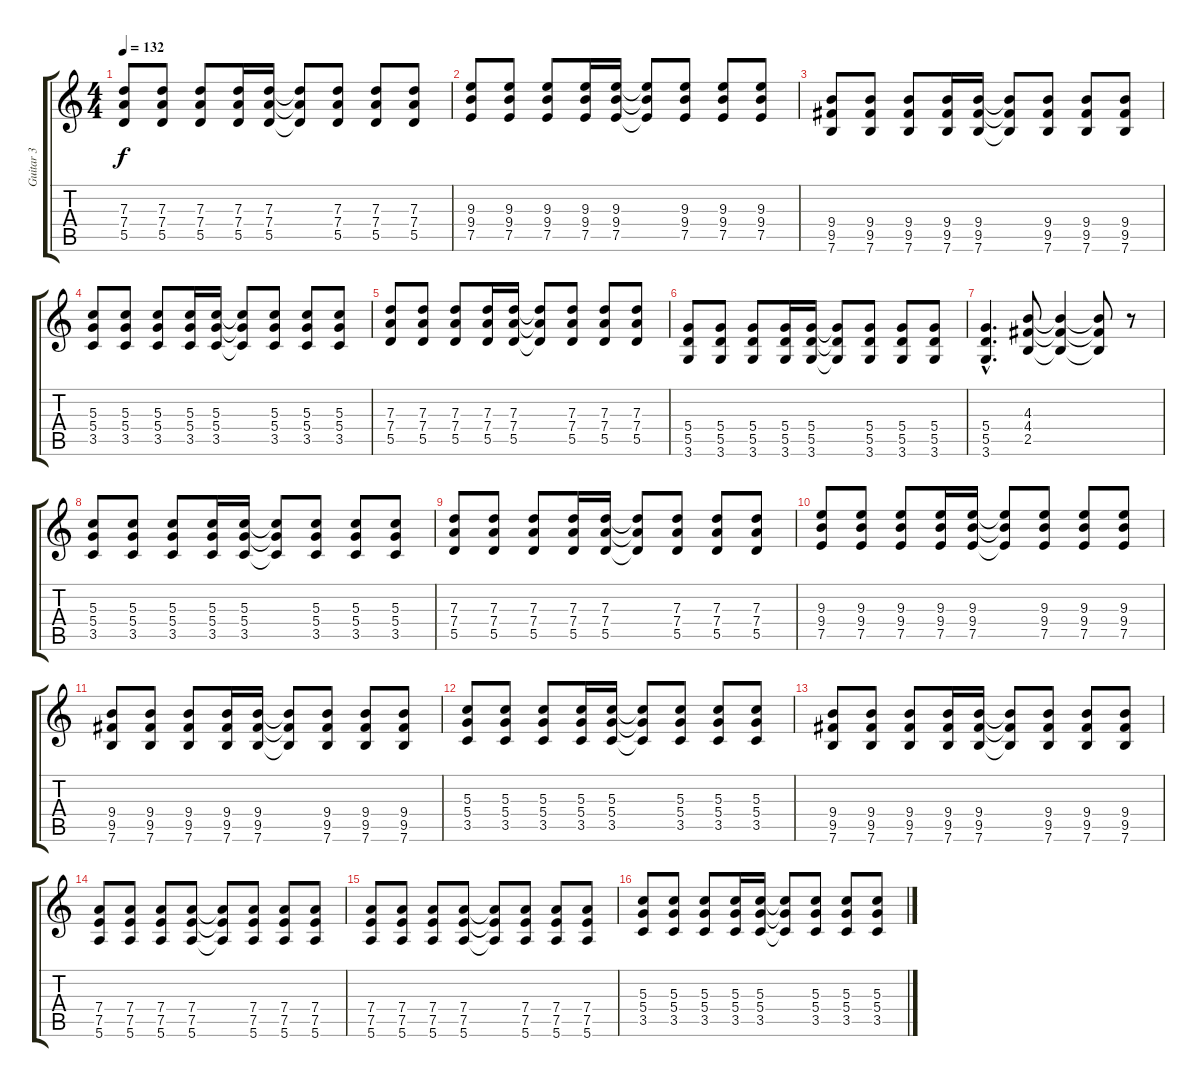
\track ("Guitar 3" "Guitar 3") {instrument distortionguitar}
\staff {score tabs}
\tuning (E4 B3 G3 D3 A2 E2) {hide}
\ts (4 4)
\tempo 132
\clef g2
\ks c
(7.3 7.4 5.5).8{dy f} (7.3 7.4 5.5).8 (7.3 7.4 5.5).8 (7.3 7.4 5.5).16 (7.3 7.4 5.5).16 (7.3{t} 7.4{t} 5.5{t}).8 (7.3 7.4 5.5).8 (7.3 7.4 5.5).8 (7.3 7.4 5.5).8 |
(9.3 9.4 7.5).8 (9.3 9.4 7.5).8 (9.3 9.4 7.5).8 (9.3 9.4 7.5).16 (9.3 9.4 7.5).16 (9.3{t} 9.4{t} 7.5{t}).8 (9.3 9.4 7.5).8 (9.3 9.4 7.5).8 (9.3 9.4 7.5).8 |
(9.4 9.5 7.6).8 (9.4 9.5 7.6).8 (9.4 9.5 7.6).8 (9.4 9.5 7.6).16 (9.4 9.5 7.6).16 (9.4{t} 9.5{t} 7.6{t}).8 (9.4 9.5 7.6).8 (9.4 9.5 7.6).8 (9.4 9.5 7.6).8 |
(5.3 5.4 3.5).8 (5.3 5.4 3.5).8 (5.3 5.4 3.5).8 (5.3 5.4 3.5).16 (5.3 5.4 3.5).16 (5.3{t} 5.4{t} 3.5{t}).8 (5.3 5.4 3.5).8 (5.3 5.4 3.5).8 (5.3 5.4 3.5).8 |
(7.3 7.4 5.5).8 (7.3 7.4 5.5).8 (7.3 7.4 5.5).8 (7.3 7.4 5.5).16 (7.3 7.4 5.5).16 (7.3{t} 7.4{t} 5.5{t}).8 (7.3 7.4 5.5).8 (7.3 7.4 5.5).8 (7.3 7.4 5.5).8 |
(5.4 5.5 3.6).8 (5.4 5.5 3.6).8 (5.4 5.5 3.6).8 (5.4 5.5 3.6).16 (5.4 5.5 3.6).16 (5.4{t} 5.5{t} 3.6{t}).8 (5.4 5.5 3.6).8 (5.4 5.5 3.6).8 (5.4 5.5 3.6).8 |
(5.4{hac} 5.5{hac} 3.6{hac}).4{d} (4.3 4.4 2.5).8 (4.3{t} 4.4{t} 2.5{t}).4 (4.3{t} 4.4{t} 2.5{t}).8 r.8 |
(5.3 5.4 3.5).8 (5.3 5.4 3.5).8 (5.3 5.4 3.5).8 (5.3 5.4 3.5).16 (5.3 5.4 3.5).16 (5.3{t} 5.4{t} 3.5{t}).8 (5.3 5.4 3.5).8 (5.3 5.4 3.5).8 (5.3 5.4 3.5).8 |
(7.3 7.4 5.5).8 (7.3 7.4 5.5).8 (7.3 7.4 5.5).8 (7.3 7.4 5.5).16 (7.3 7.4 5.5).16 (7.3{t} 7.4{t} 5.5{t}).8 (7.3 7.4 5.5).8 (7.3 7.4 5.5).8 (7.3 7.4 5.5).8 |
(9.3 9.4 7.5).8 (9.3 9.4 7.5).8 (9.3 9.4 7.5).8 (9.3 9.4 7.5).16 (9.3 9.4 7.5).16 (9.3{t} 9.4{t} 7.5{t}).8 (9.3 9.4 7.5).8 (9.3 9.4 7.5).8 (9.3 9.4 7.5).8 |
(9.4 9.5 7.6).8 (9.4 9.5 7.6).8 (9.4 9.5 7.6).8 (9.4 9.5 7.6).16 (9.4 9.5 7.6).16 (9.4{t} 9.5{t} 7.6{t}).8 (9.4 9.5 7.6).8 (9.4 9.5 7.6).8 (9.4 9.5 7.6).8 |
(5.3 5.4 3.5).8 (5.3 5.4 3.5).8 (5.3 5.4 3.5).8 (5.3 5.4 3.5).16 (5.3 5.4 3.5).16 (5.3{t} 5.4{t} 3.5{t}).8 (5.3 5.4 3.5).8 (5.3 5.4 3.5).8 (5.3 5.4 3.5).8 |
(9.4 9.5 7.6).8 (9.4 9.5 7.6).8 (9.4 9.5 7.6).8 (9.4 9.5 7.6).16 (9.4 9.5 7.6).16 (9.4{t} 9.5{t} 7.6{t}).8 (9.4 9.5 7.6).8 (9.4 9.5 7.6).8 (9.4 9.5 7.6).8 |
(7.4 7.5 5.6).8 (7.4 7.5 5.6).8 (7.4 7.5 5.6).8 (7.4 7.5 5.6).8 (7.4{t} 7.5{t} 5.6{t}).8 (7.4 7.5 5.6).8 (7.4 7.5 5.6).8 (7.4 7.5 5.6).8 |
(7.4 7.5 5.6).8 (7.4 7.5 5.6).8 (7.4 7.5 5.6).8 (7.4 7.5 5.6).8 (7.4{t} 7.5{t} 5.6{t}).8 (7.4 7.5 5.6).8 (7.4 7.5 5.6).8 (7.4 7.5 5.6).8 |
(5.3 5.4 3.5).8 (5.3 5.4 3.5).8 (5.3 5.4 3.5).8 (5.3 5.4 3.5).16 (5.3 5.4 3.5).16 (5.3{t} 5.4{t} 3.5{t}).8 (5.3 5.4 3.5).8 (5.3 5.4 3.5).8 (5.3 5.4 3.5).8
